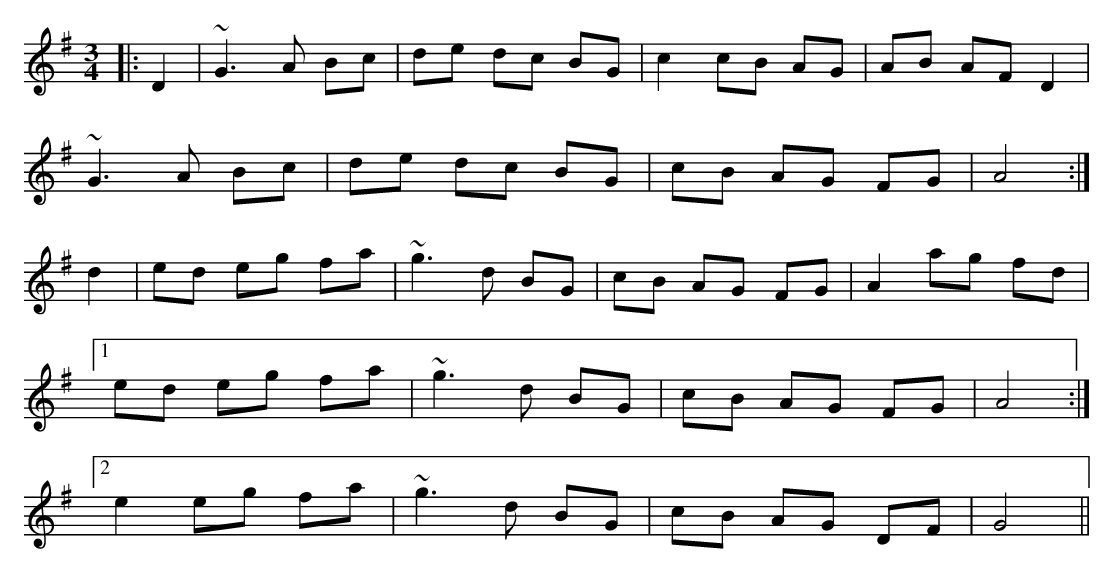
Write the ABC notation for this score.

X:1
M:3/4
K:G
|:D2|~G3A Bc|de dc BG|c2 cB AG|AB AF D2|
~G3A Bc|de dc BG|cB AG FG|A4:|
d2|ed eg fa|~g3d BG|cB AG FG|A2 ag fd|
[1 ed eg fa|~g3d BG|cB AG FG|A4:|
[2 e2 eg fa|~g3d BG|cB AG DF|G4||
